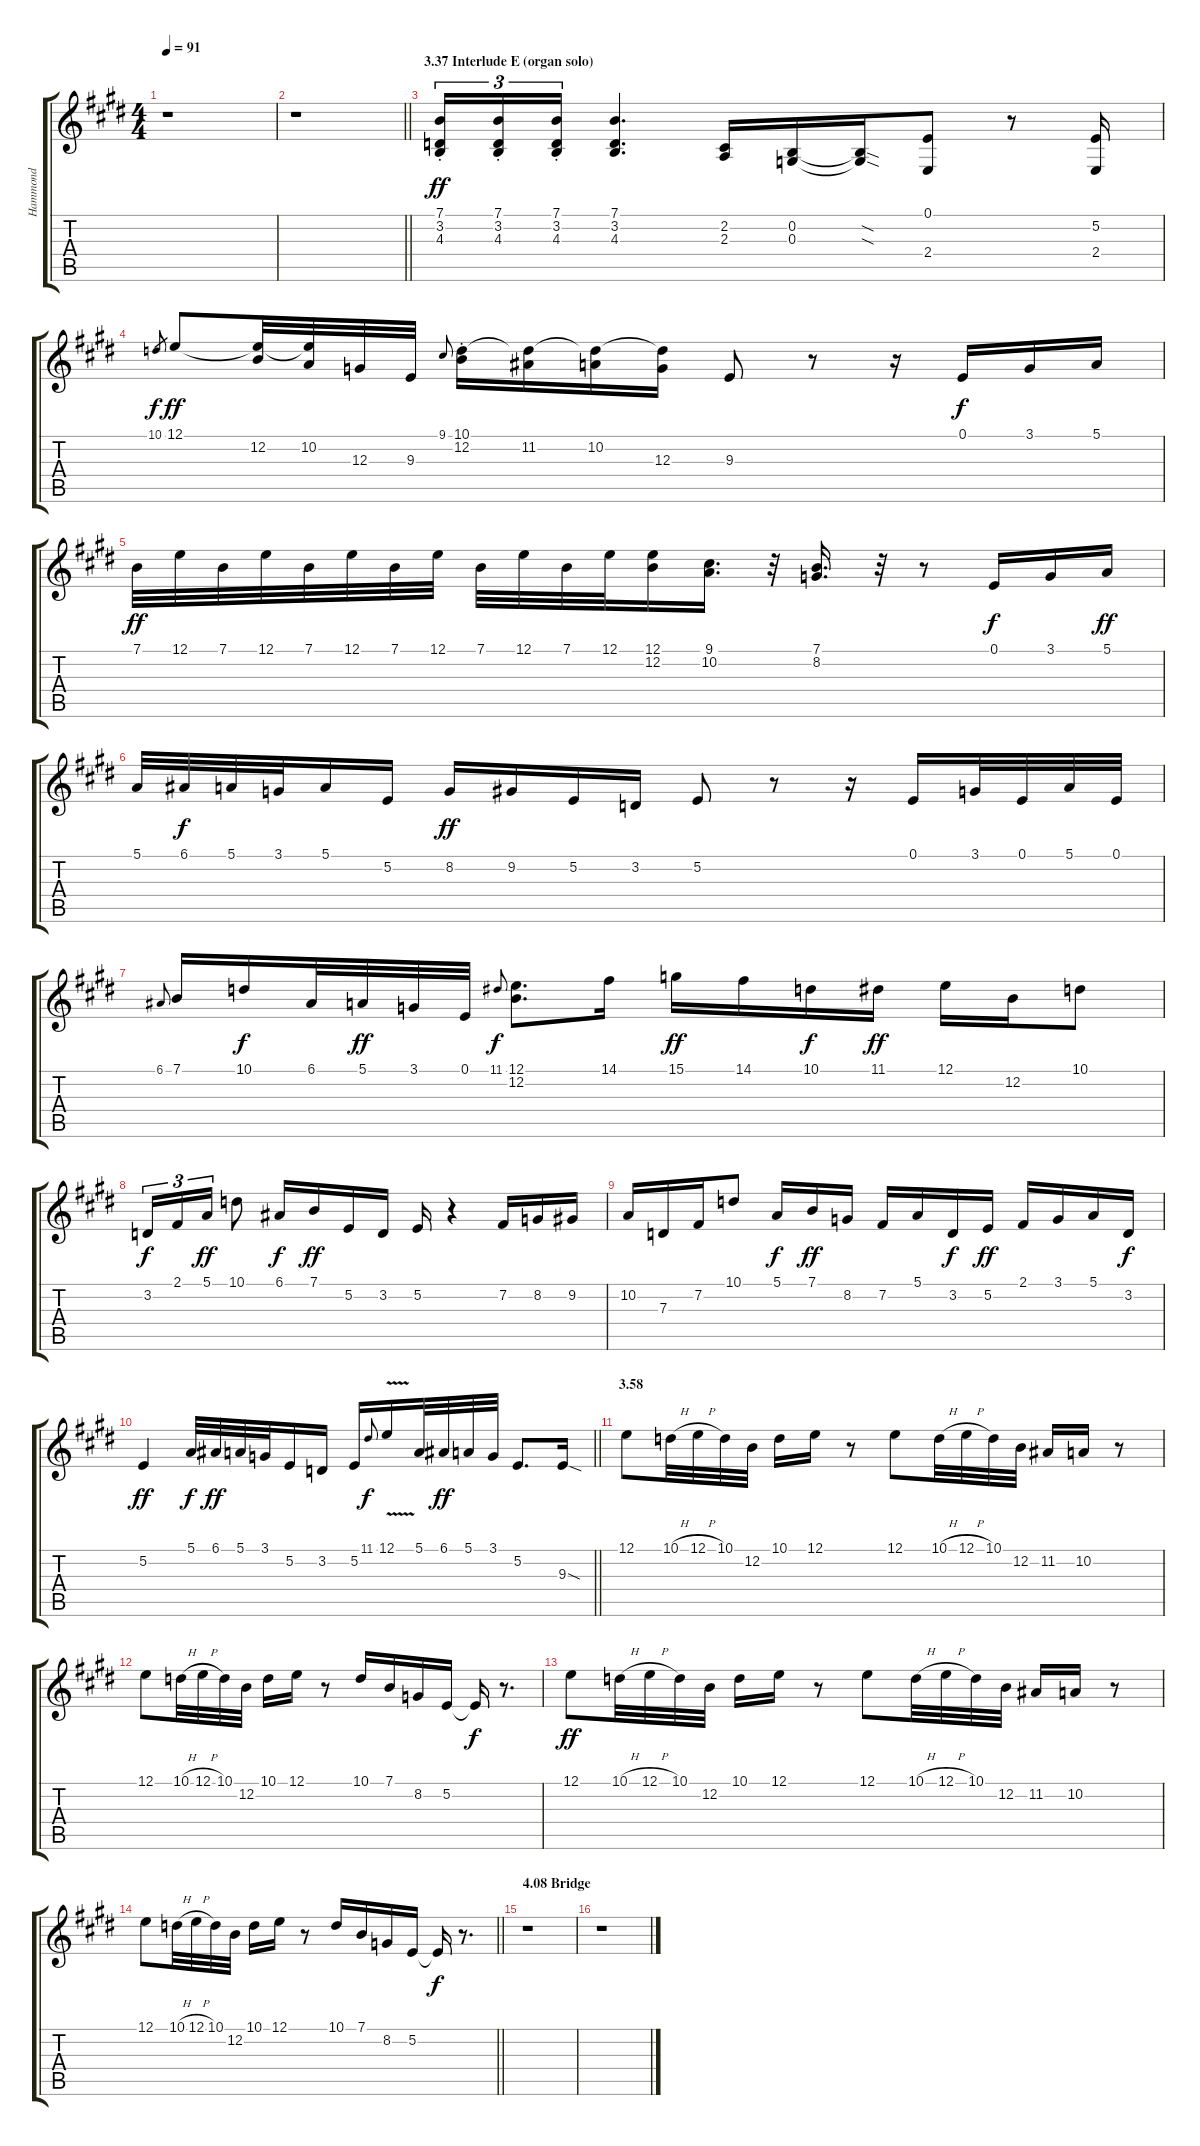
\track ("Hammond" "Hammond") {instrument drawbarorgan}
\staff {score tabs}
\tuning (E4 B3 G3 D3 A2 E2) {hide}
\ts (4 4)
\tempo 91
\clef g2
\ks e
r.1{dy mf} |
\barLineRight lightlight
r.1 |
\section ("" "3.37 Interlude E (organ solo)")
(7.1 3.2{st} 4.3{st}).16{tu (3 2) dy ff} (7.1 3.2{st} 4.3{st}).16{tu (3 2)} (7.1 3.2{st} 4.3{st}).16{tu (3 2)} (7.1 3.2 4.3).4{d} (2.2 2.3).16 (0.2 0.3).16 (0.2{sod t} 0.3{sod t}).16 (0.1 2.4).8 r.8 (5.2 2.4).16 |
10.1.8{gr dy f} 12.1.8{dy ff} (12.1{t} 12.2).32 (12.1{t} 10.2).32 12.3.32 9.3.32 9.1.8{gr onbeat} (10.1 12.2{st}).16 (10.1{t} 11.2).16 (10.1{t} 10.2).16 (10.1{t} 12.3).16 9.3.8 r.8 r.16 0.1.16{dy f} 3.1.16 5.1.16 |
7.1.32{dy ff} 12.1.32 7.1.32 12.1.32 7.1.32 12.1.32 7.1.32 12.1.32 7.1.32 12.1.32 7.1.32 12.1.32 (12.1 12.2).16 (9.1 10.2).16{d} r.32 (7.1 8.2).16{d} r.32 r.8 0.1.16{dy f} 3.1.16 5.1.16{dy ff} |
5.1.32 6.1.32{dy f} 5.1.32 3.1.32 5.1.16 5.2.16 8.2.16{dy ff} 9.2.16 5.2.16 3.2.16 5.2.8 r.8 r.16 0.1.16 3.1.32 0.1.32 5.1.32 0.1.32 |
6.1.8{gr onbeat} 7.1.16 10.1.16{dy f} 6.1.32 5.1.32{dy ff} 3.1.32 0.1.32 11.1.8{gr onbeat dy f} (12.1 12.2).8{d} 14.1.16 15.1.16{dy ff} 14.1.16 10.1.16{dy f} 11.1.16{dy ff} 12.1.16 12.2.16 10.1.8 |
3.2.16{tu (3 2) dy f} 2.1.16{tu (3 2)} 5.1.16{tu (3 2) dy ff} 10.1.8 6.1.16{dy f} 7.1.16{dy ff} 5.2.16 3.2.16 5.2.16 r.4 7.2.16 8.2.16 9.2.16 |
10.2.16 7.3.16 7.2.16 10.1.8 5.1.16{dy f} 7.1.16{dy ff} 8.2.16 7.2.16 5.1.16 3.2.16{dy f} 5.2.16{dy ff} 2.1.16 3.1.16 5.1.16 3.2.16{dy f} |
\barLineRight lightlight
5.2.4{dy ff} 5.1.32{dy f} 6.1.32{dy ff} 5.1.32 3.1.32 5.2.16 3.2.16 5.2.16 11.1.8{gr onbeat dy f} 12.1{v}.16 5.1.32 6.1.32{dy ff} 5.1.32 3.1.32 5.2.8{d} 9.3{sod}.16 |
\section ("" "3.58")
12.1.8 10.1{h}.32 12.1{h}.32 10.1.32 12.2.32 10.1.16 12.1.16 r.8 12.1.8 10.1{h}.32 12.1{h}.32 10.1.32 12.2.32 11.2.16 10.2.16 r.8 |
12.1.8 10.1{h}.32 12.1{h}.32 10.1.32 12.2.32 10.1.16 12.1.16 r.8 10.1.16 7.1.16 8.2.16 5.2.16 5.2{t}.16{dy f} r.8{d} |
12.1.8{dy ff} 10.1{h}.32 12.1{h}.32 10.1.32 12.2.32 10.1.16 12.1.16 r.8 12.1.8 10.1{h}.32 12.1{h}.32 10.1.32 12.2.32 11.2.16 10.2.16 r.8 |
\barLineRight lightlight
12.1.8 10.1{h}.32 12.1{h}.32 10.1.32 12.2.32 10.1.16 12.1.16 r.8 10.1.16 7.1.16 8.2.16 5.2.16 5.2{t}.16{dy f} r.8{d} |
\section ("" "4.08 Bridge")
r.1 |
r.1
